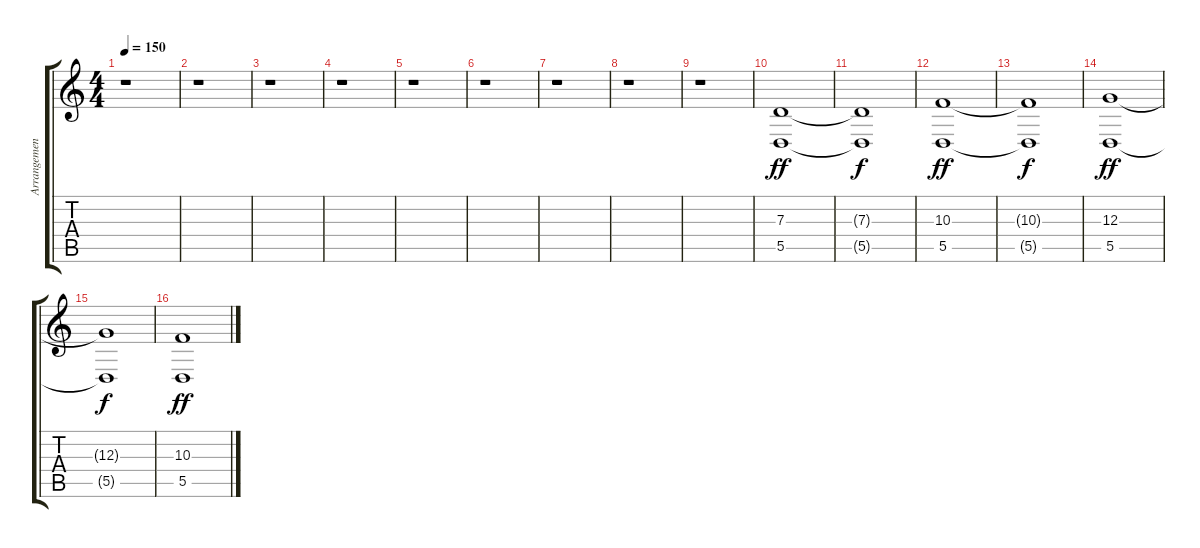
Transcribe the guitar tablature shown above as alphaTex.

\track ("Arrangements" "Arrangemen") {instrument stringensemble1}
\staff {score tabs}
\tuning (E4 B3 G3 D3 A2 E2) {hide}
\ts (4 4)
\tempo 150
\clef g2
\ks c
r.1{dy ff} |
r.1 |
r.1 |
r.1 |
r.1 |
r.1 |
r.1 |
r.1 |
r.1 |
(7.3 5.5).1 |
(7.3{t} 5.5{t}).1{dy f} |
(10.3 5.5).1{dy ff} |
(10.3{t} 5.5{t}).1{dy f} |
(12.3 5.5).1{dy ff} |
(12.3{t} 5.5{t}).1{dy f} |
(10.3 5.5).1{dy ff}
